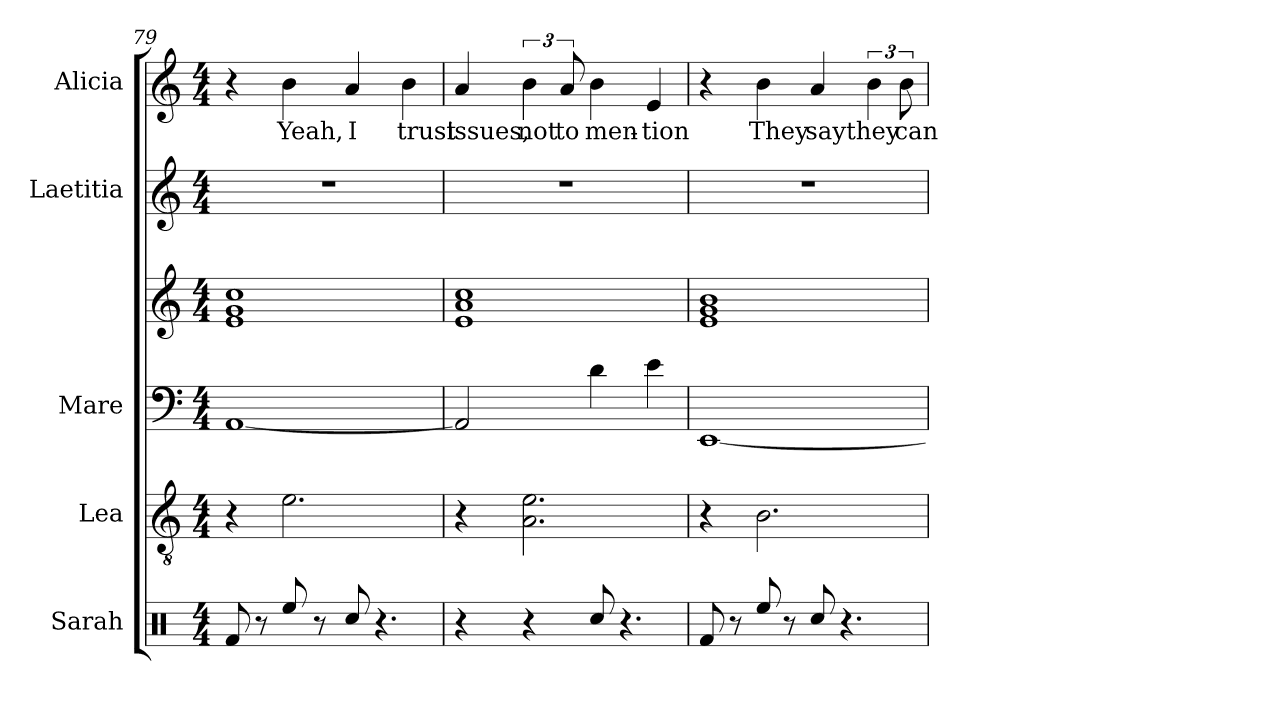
**kern	**kern	**kern	**kern	**kern	**kern	**text
*part5	*part4	*part3	*part3	*part2	*part1	*part1
*staff6	*staff5	*staff4	*staff3	*staff2	*staff1	*staff1
*I"Sarah	*I"Lea	*I"Mare	*	*I"Laetitia	*I"Alicia	*
*	*I'Lea	*I'Mare	*	*I'Laeti	*I'Alicia	*
*clefX	*clefGv2	*clefF4	*clefG2	*clefG2	*clefG2	*
*k[]	*k[]	*k[]	*k[]	*k[]	*k[]	*
*M4/4	*M4/4	*M4/4	*M4/4	*M4/4	*M4/4	*
=79	=79	=79	=79	=79	=79	=79
8Rf/	4r	[1AA	1e 1g 1cc	1r	4r	.
8r	.	.	.	.	.	.
8Ree/	2.e\	.	.	.	4b\	Yeah,
8r	.	.	.	.	.	.
8Rcc/	.	.	.	.	4a/	I
4.r	.	.	.	.	.	.
.	.	.	.	.	4b\	trust
=80	=80	=80	=80	=80	=80	=80
4r	4r	2AA/]	1e 1a 1cc	1r	4a/	issues,
4r	2.A\ 2.e\	.	.	.	6b\	not
.	.	.	.	.	12a/	to
8Rcc/	.	4d\	.	.	4b\	men-
4.r	.	.	.	.	.	.
.	.	4e\	.	.	4e/	-tion
!!LO:PB:g=z
=81	=81	=81	=81	=81	=81	=81
8Rf/	4r	[1EE	1e 1g 1b	1r	4r	.
8r	.	.	.	.	.	.
8Ree/	2.B\	.	.	.	4b\	They
8r	.	.	.	.	.	.
8Rcc/	.	.	.	.	4a/	say
4.r	.	.	.	.	.	.
.	.	.	.	.	6b\	they
.	.	.	.	.	12b\	can
=	=	=	=	=	=	=
*-	*-	*-	*-	*-	*-	*-
